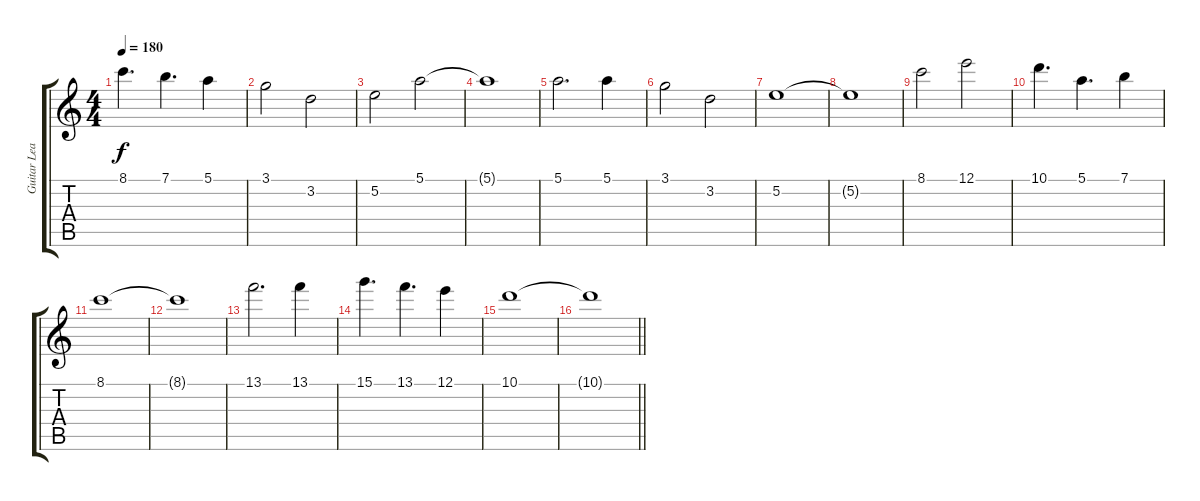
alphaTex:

\track ("Guitar Lead" "Guitar Lea") {instrument distortionguitar}
\staff {score tabs}
\tuning (E4 B3 G3 D3 A2 E2) {hide}
\ts (4 4)
\tempo 180
\clef g2
\ks c
8.1.4{d dy f} 7.1.4{d} 5.1.4 |
3.1.2 3.2.2 |
5.2.2 5.1.2 |
5.1{t}.1 |
5.1.2{d} 5.1.4 |
3.1.2 3.2.2 |
5.2.1 |
5.2{t}.1 |
8.1.2 12.1.2 |
10.1.4{d} 5.1.4{d} 7.1.4 |
8.1.1 |
8.1{t}.1 |
13.1.2{d} 13.1.4 |
15.1.4{d} 13.1.4{d} 12.1.4 |
10.1.1 |
\barLineRight lightlight
10.1{t}.1
